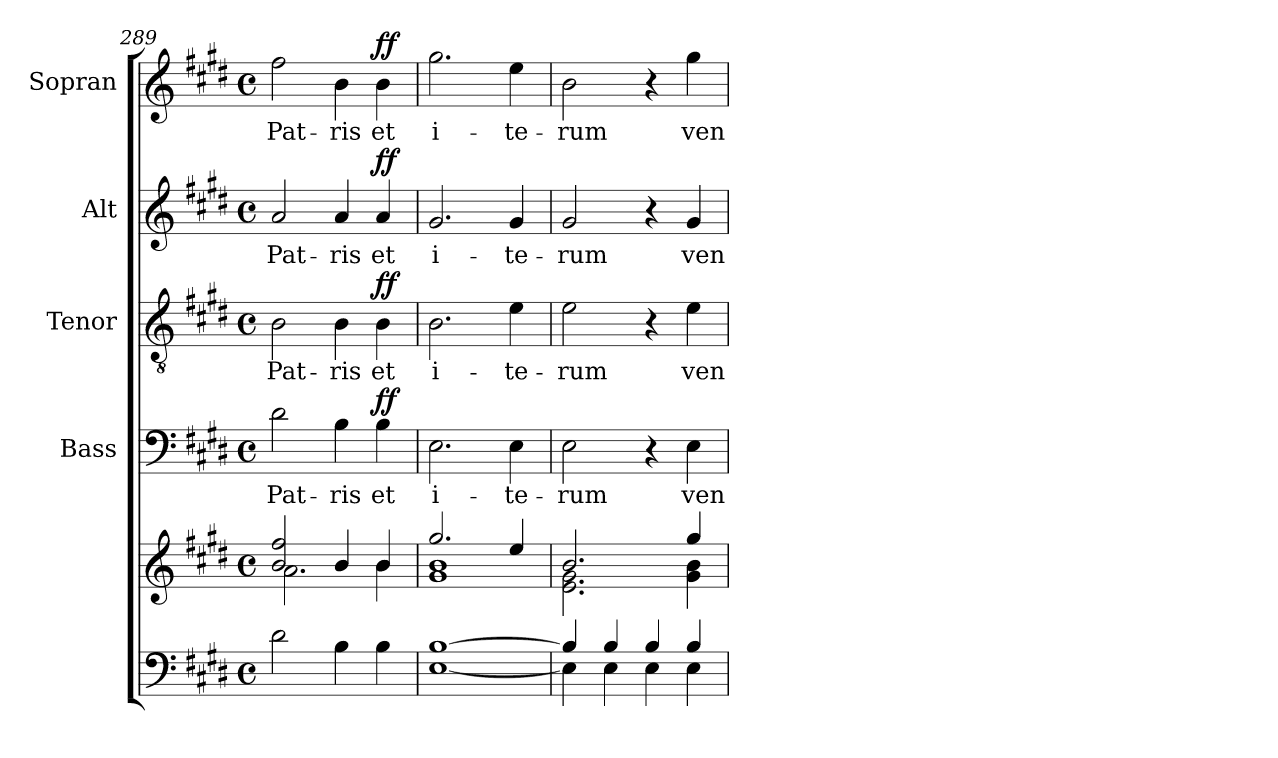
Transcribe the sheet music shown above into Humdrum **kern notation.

**kern	**kern	**kern	**text	**dynam	**kern	**text	**dynam	**kern	**text	**dynam	**kern	**text	**dynam
*part5	*part5	*part4	*part4	*part4	*part3	*part3	*part3	*part2	*part2	*part2	*part1	*part1	*part1
*staff6	*staff5	*staff4	*staff4	*staff4	*staff3	*staff3	*staff3	*staff2	*staff2	*staff2	*staff1	*staff1	*staff1
*	*	*I"Bass	*	*	*I"Tenor	*	*	*I"Alt	*	*	*I"Sopran	*	*
*	*	*I'B.	*	*	*I'T.	*	*	*I'A.	*	*	*I'S.	*	*
*clefF4	*clefG2	*clefF4	*	*	*clefGv2	*	*	*clefG2	*	*	*clefG2	*	*
*k[f#c#g#d#]	*k[f#c#g#d#]	*k[f#c#g#d#]	*	*	*k[f#c#g#d#]	*	*	*k[f#c#g#d#]	*	*	*k[f#c#g#d#]	*	*
*E:	*E:	*E:	*	*	*E:	*	*	*E:	*	*	*E:	*	*
*M4/4	*M4/4	*M4/4	*	*	*M4/4	*	*	*M4/4	*	*	*M4/4	*	*
*met(c)	*met(c)	*met(c)	*	*	*met(c)	*	*	*met(c)	*	*	*met(c)	*	*
=289	=289	=289	=289	=289	=289	=289	=289	=289	=289	=289	=289	=289	=289
*	*^	*	*	*	*	*	*	*	*	*	*	*	*
!	!	!	!	!LO:LY:b	!	!	!LO:LY:b	!	!	!LO:LY:b	!	!	!LO:LY:b	!
2d#\	2b/ 2ff#/	2.a\	2d#\	Pat-	.	2B\	Pat-	.	2a/	Pat-	.	2ff#\	Pat-	.
!	!	!	!	!LO:LY:b	!	!	!LO:LY:b	!	!	!LO:LY:b	!	!	!LO:LY:b	!
4B\	4b/	.	4B\	-ris	.	4B\	-ris	.	4a/	-ris	.	4b\	-ris	.
!	!	!	!	!LO:LY:b	!LO:DY:a	!	!LO:LY:b	!LO:DY:a	!	!LO:LY:b	!LO:DY:a	!	!LO:LY:b	!LO:DY:a
4B\	4b/	4b\	4B\	et	ff	4B\	et	ff	4a/	et	ff	4b\	et	ff
=290	=290	=290	=290	=290	=290	=290	=290	=290	=290	=290	=290	=290	=290	=290
*^	*	*	*	*	*	*	*	*	*	*	*	*	*	*
!	!	!	!	!	!LO:LY:b	!	!	!LO:LY:b	!	!	!LO:LY:b	!	!	!LO:LY:b	!
[>1B	[<1E	2.gg#/	1g# 1b	2.E\	i-	.	2.B\	i-	.	2.g#/	i-	.	2.gg#\	i-	.
!	!	!	!	!	!LO:LY:b	!	!	!LO:LY:b	!	!	!LO:LY:b	!	!	!LO:LY:b	!
.	.	4ee/	.	4E\	-te-	.	4e\	-te-	.	4g#/	-te-	.	4ee\	-te-	.
=291	=291	=291	=291	=291	=291	=291	=291	=291	=291	=291	=291	=291	=291	=291	=291
!	!	!	!	!	!LO:LY:b	!	!	!LO:LY:b	!	!	!LO:LY:b	!	!	!LO:LY:b	!
4B/]	4E\]	2.b/	2.e\ 2.g#\	2E\	-rum	.	2e\	-rum	.	2g#/	-rum	.	2b\	-rum	.
4B/	4E\	.	.	.	.	.	.	.	.	.	.	.	.	.	.
4B/	4E\	.	.	4r	.	.	4r	.	.	4r	.	.	4r	.	.
!	!	!	!	!	!LO:LY:b	!	!	!LO:LY:b	!	!	!LO:LY:b	!	!	!LO:LY:b	!
4B/	4E\	4gg#/	4g#\ 4b\	4E\	ven-	.	4e\	ven-	.	4g#/	ven-	.	4gg#\	ven-	.
*v	*v	*	*	*	*	*	*	*	*	*	*	*	*	*	*
*	*v	*v	*	*	*	*	*	*	*	*	*	*	*	*
=	=	=	=	=	=	=	=	=	=	=	=	=	=
*-	*-	*-	*-	*-	*-	*-	*-	*-	*-	*-	*-	*-	*-
